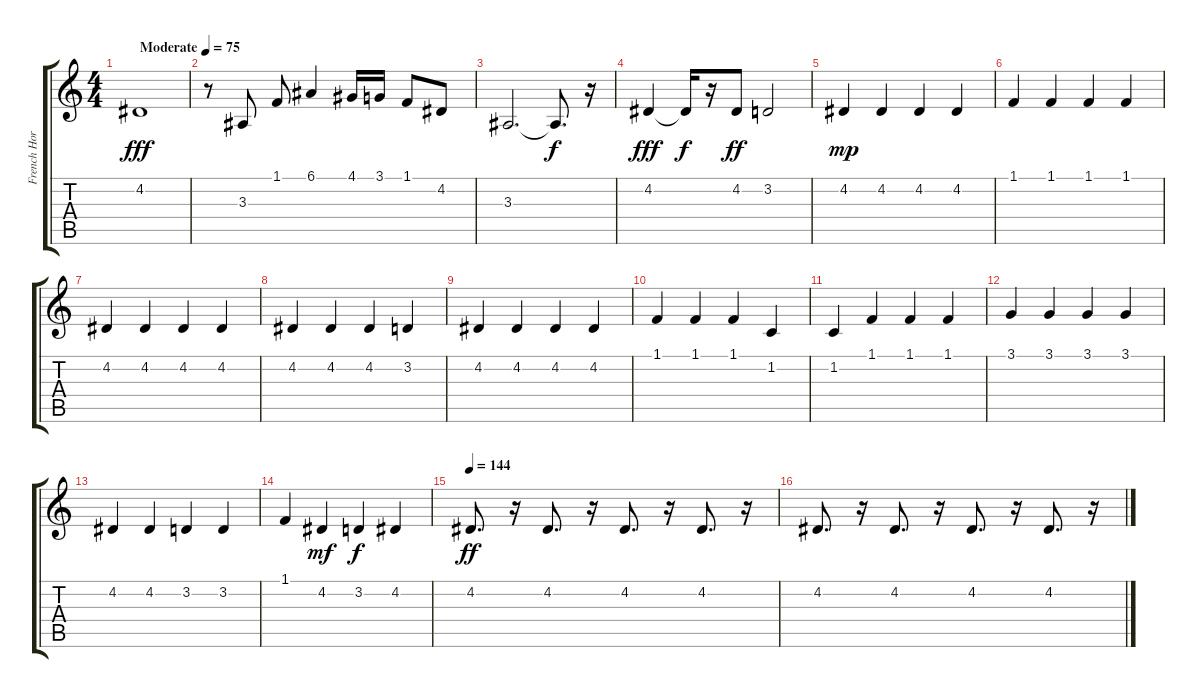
\track ("French Hornage" "French Hor") {instrument frenchhorn}
\staff {score tabs}
\tuning (E4 B3 G3 D3 A2 E2) {hide}
\ts (4 4)
\tempo (75 "Moderate")
\clef g2
\ks c
4.2.1{dy fff instrument frenchhorn} |
r.8 3.3.8 1.1.8 6.1.4 4.1.16 3.1.16 1.1.8 4.2.8 |
3.3.2{d} 3.3{t}.8{d dy f} r.16 |
4.2.4{dy fff} 4.2{t}.16{dy f} r.16 4.2.8{dy ff} 3.2.2 |
4.2.4{dy mp} 4.2.4 4.2.4 4.2.4 |
1.1.4 1.1.4 1.1.4 1.1.4 |
4.2.4 4.2.4 4.2.4 4.2.4 |
4.2.4 4.2.4 4.2.4 3.2.4 |
4.2.4 4.2.4 4.2.4 4.2.4 |
1.1.4 1.1.4 1.1.4 1.2.4 |
1.2.4 1.1.4 1.1.4 1.1.4 |
3.1.4 3.1.4 3.1.4 3.1.4 |
4.2.4 4.2.4 3.2.4 3.2.4 |
1.1.4 4.2.4{dy mf} 3.2.4{dy f} 4.2.4 |
\tempo 144
4.2.8{d dy ff} r.16 4.2.8{d} r.16 4.2.8{d} r.16 4.2.8{d} r.16 |
4.2.8{d} r.16 4.2.8{d} r.16 4.2.8{d} r.16 4.2.8{d} r.16
